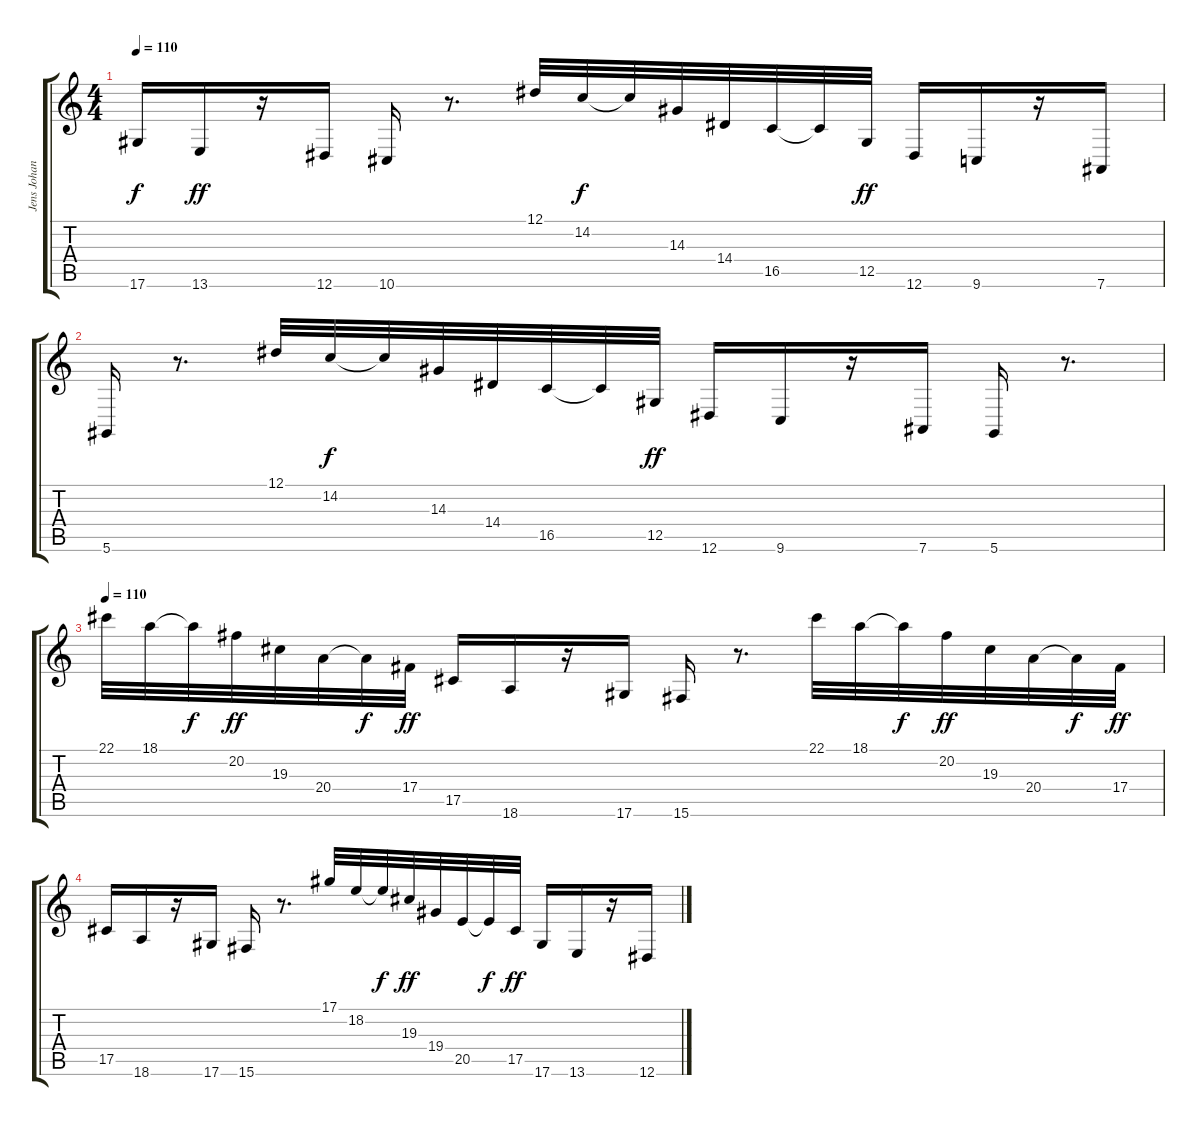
\track ("Jens Johansson" "Jens Johan") {instrument harpsichord}
\staff {score tabs}
\tuning (Eb4 Bb3 Gb3 Db3 Ab2 Eb2) {hide}
\ts (4 4)
\tempo 110
\clef g2
\ks c
17.6.16{dy f} 13.6.16{dy ff} r.16 12.6.16 10.6.16 r.8{d} 12.1.32 14.2.32{dy f} 14.2{t}.32 14.3.32 14.4.32 16.5.32 16.5{t}.32 12.5.32{dy ff} 12.6.16 9.6.16 r.16 7.6.16 |
5.6.16 r.8{d} 12.1.32 14.2.32{dy f} 14.2{t}.32 14.3.32 14.4.32 16.5.32 16.5{t}.32 12.5.32{dy ff} 12.6.16 9.6.16 r.16 7.6.16 5.6.16 r.8{d} |
\tempo 110
22.1.32 18.1.32 18.1{t}.32{dy f} 20.2.32{dy ff} 19.3.32 20.4.32 20.4{t}.32{dy f} 17.4.32{dy ff} 17.5.16 18.6.16 r.16 17.6.16 15.6.16 r.8{d} 22.1.32 18.1.32 18.1{t}.32{dy f} 20.2.32{dy ff} 19.3.32 20.4.32 20.4{t}.32{dy f} 17.4.32{dy ff} |
17.5.16 18.6.16 r.16 17.6.16 15.6.16 r.8{d} 17.1.32 18.2.32 18.2{t}.32{dy f} 19.3.32{dy ff} 19.4.32 20.5.32 20.5{t}.32{dy f} 17.5.32{dy ff} 17.6.16 13.6.16 r.16 12.6.16
